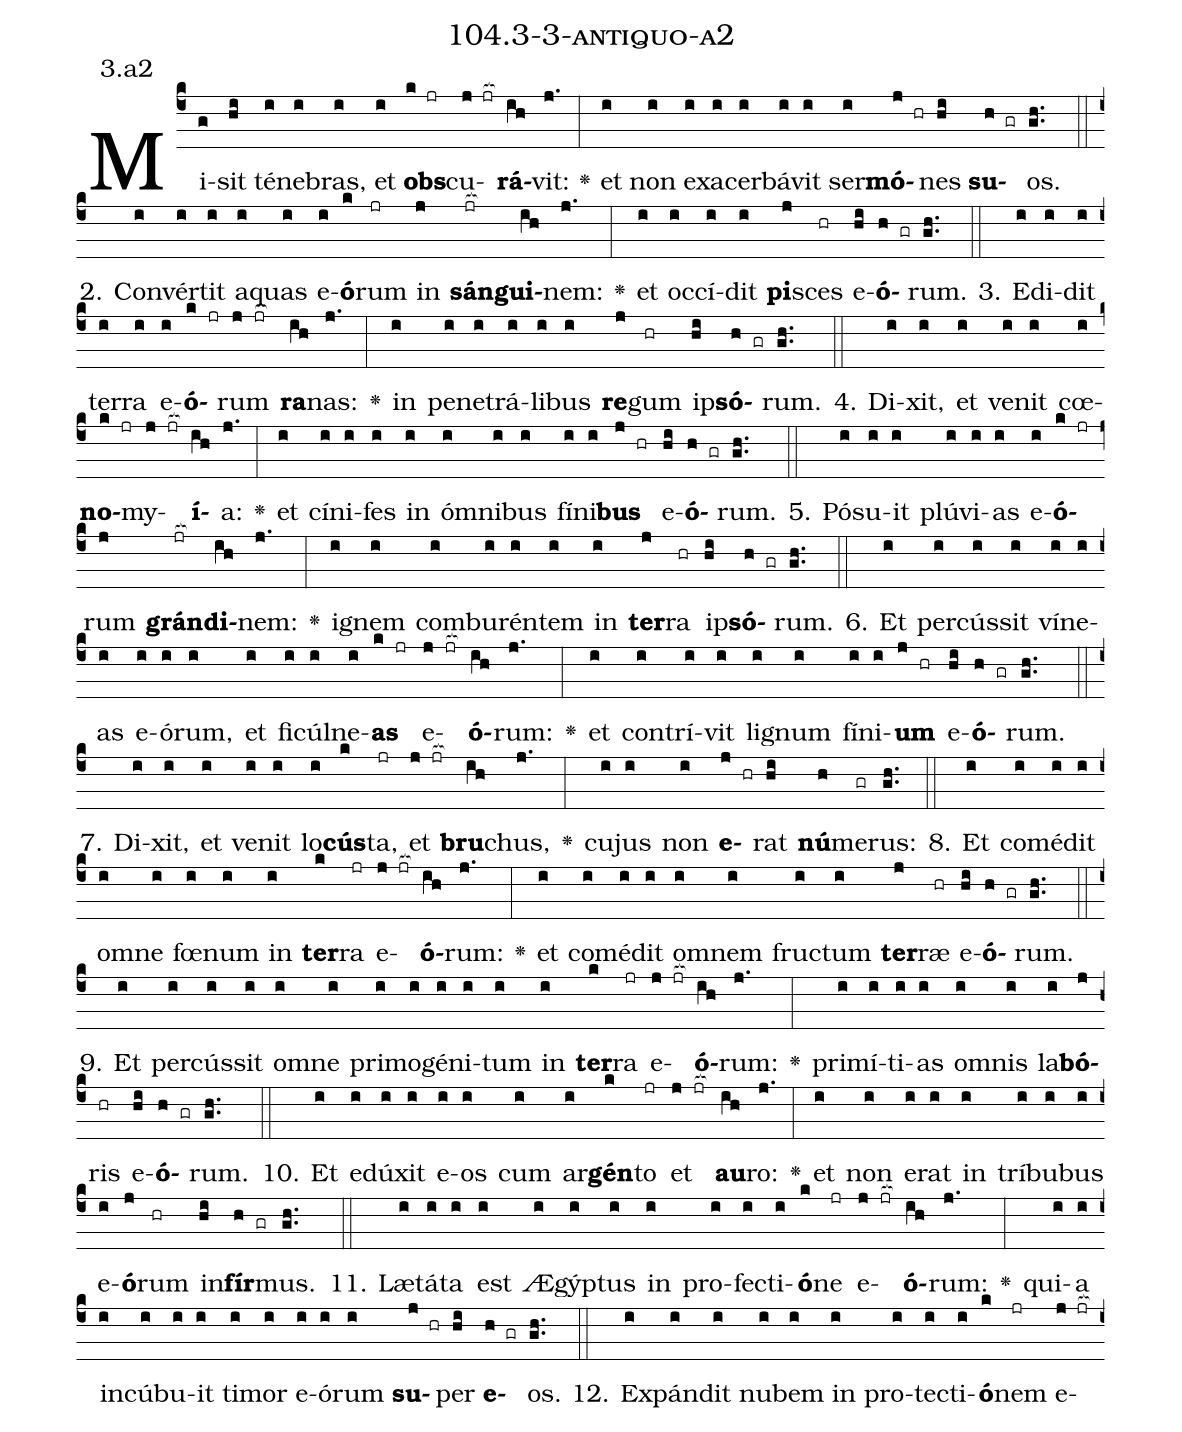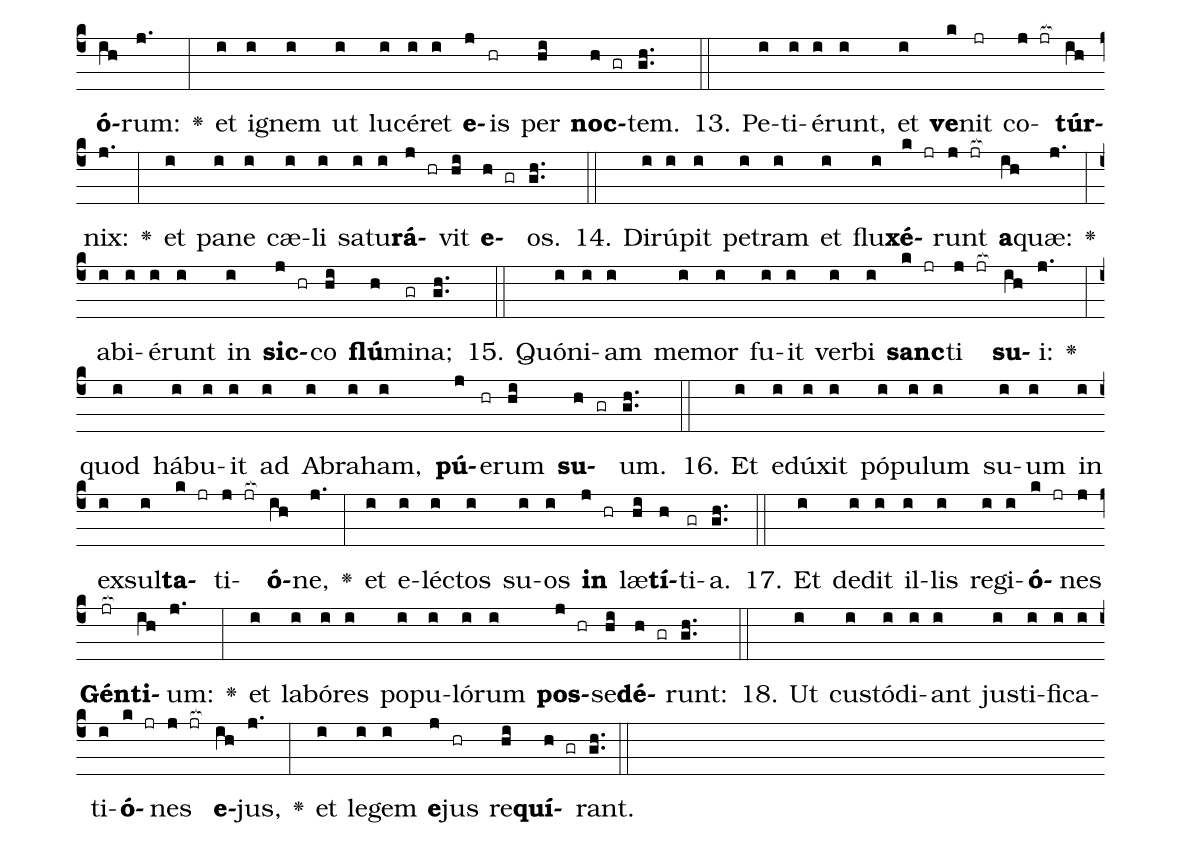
name: 104.3-3-antiquo-a2;
annotation: 3.a2;
%%
(c4)Mi(g)sit(hi) té(i)ne(i)bras,(i) et(i) <b>obs</b>(k jr)cu(j jr[ocb:1{])<b>rá</b>(ih[ocb:0}])vit:(j.) <v>\greheightstar</v>(:) et(i) non(i) ex(i)a(i)cer(i)bá(i)vit(i) ser(i)<b>mó</b>(j hr)nes(hi) <b>su</b>(h gr)os.(gh..) (::)
2. Con(i)vér(i)tit(i) a(i)quas(i) e(i)<b>ó</b>(k)rum(jr) in(j) <b>sán</b>(jr[ocb:1{])<b>gui</b>(ih[ocb:0}])nem:(j.) <v>\greheightstar</v>(:) et(i) oc(i)cí(i)dit(i) <b>pi</b>(j)sces(hr) e(hi)<b>ó</b>(h gr)rum.(gh..) (::)
3. E(i)di(i)dit(i) ter(i)ra(i) e(i)<b>ó</b>(k jr)rum(j jr[ocb:1{]) <b>ra</b>(ih[ocb:0}])nas:(j.) <v>\greheightstar</v>(:) in(i) pe(i)ne(i)trá(i)li(i)bus(i) <b>re</b>(j)gum(hr) ip(hi)<b>só</b>(h gr)rum.(gh..) (::)
4. Di(i)xit,(i) et(i) ve(i)nit(i) cœ(i)<b>no</b>(k jr)my(j jr[ocb:1{])<b>í</b>(ih[ocb:0}])a:(j.) <v>\greheightstar</v>(:) et(i) cí(i)ni(i)fes(i) in(i) óm(i)ni(i)bus(i) fí(i)ni(i)<b>bus</b>(j hr) e(hi)<b>ó</b>(h gr)rum.(gh..) (::)
5. Pó(i)su(i)it(i) plú(i)vi(i)as(i) e(i)<b>ó</b>(k jr)rum(j) <b>grán</b>(jr[ocb:1{])<b>di</b>(ih[ocb:0}])nem:(j.) <v>\greheightstar</v>(:) i(i)gnem(i) com(i)bu(i)rén(i)tem(i) in(i) <b>ter</b>(j)ra(hr) ip(hi)<b>só</b>(h gr)rum.(gh..) (::)
6. Et(i) per(i)cús(i)sit(i) ví(i)ne(i)as(i) e(i)ó(i)rum,(i) et(i) fi(i)cúl(i)ne(i)<b>as</b>(k jr) e(j jr[ocb:1{])<b>ó</b>(ih[ocb:0}])rum:(j.) <v>\greheightstar</v>(:) et(i) con(i)trí(i)vit(i) li(i)gnum(i) fí(i)ni(i)<b>um</b>(j hr) e(hi)<b>ó</b>(h gr)rum.(gh..) (::)
7. Di(i)xit,(i) et(i) ve(i)nit(i) lo(i)<b>cús</b>(k)ta,(jr) et(j jr[ocb:1{]) <b>bru</b>(ih[ocb:0}])chus,(j.) <v>\greheightstar</v>(:) cu(i)jus(i) non(i) <b>e</b>(j hr)rat(hi) <b>nú</b>(h)me(gr)rus:(gh..) (::)
8. Et(i) com(i)é(i)dit(i) om(i)ne(i) fœ(i)num(i) in(i) <b>ter</b>(k)ra(jr) e(j jr[ocb:1{])<b>ó</b>(ih[ocb:0}])rum:(j.) <v>\greheightstar</v>(:) et(i) com(i)é(i)dit(i) om(i)nem(i) fruc(i)tum(i) <b>ter</b>(j)ræ(hr) e(hi)<b>ó</b>(h gr)rum.(gh..) (::)
9. Et(i) per(i)cús(i)sit(i) om(i)ne(i) pri(i)mo(i)gé(i)ni(i)tum(i) in(i) <b>ter</b>(k)ra(jr) e(j jr[ocb:1{])<b>ó</b>(ih[ocb:0}])rum:(j.) <v>\greheightstar</v>(:) pri(i)mí(i)ti(i)as(i) om(i)nis(i) la(i)<b>bó</b>(j)ris(hr) e(hi)<b>ó</b>(h gr)rum.(gh..) (::)
10. Et(i) e(i)dú(i)xit(i) e(i)os(i) cum(i) ar(i)<b>gén</b>(k)to(jr) et(j jr[ocb:1{]) <b>au</b>(ih[ocb:0}])ro:(j.) <v>\greheightstar</v>(:) et(i) non(i) e(i)rat(i) in(i) trí(i)bu(i)bus(i) e(i)<b>ó</b>(j)rum(hr) in(hi)<b>fír</b>(h gr)mus.(gh..) (::)
11. Læ(i)tá(i)ta(i) est(i) Æ(i)gýp(i)tus(i) in(i) pro(i)fec(i)ti(i)<b>ó</b>(k)ne(jr) e(j jr[ocb:1{])<b>ó</b>(ih[ocb:0}])rum:(j.) <v>\greheightstar</v>(:) qui(i)a(i) in(i)cú(i)bu(i)it(i) ti(i)mor(i) e(i)ó(i)rum(i) <b>su</b>(j hr)per(hi) <b>e</b>(h gr)os.(gh..) (::)
12. Ex(i)pán(i)dit(i) nu(i)bem(i) in(i) pro(i)tec(i)ti(i)<b>ó</b>(k)nem(jr) e(j jr[ocb:1{])<b>ó</b>(ih[ocb:0}])rum:(j.) <v>\greheightstar</v>(:) et(i) i(i)gnem(i) ut(i) lu(i)cé(i)ret(i) <b>e</b>(j)is(hr) per(hi) <b>noc</b>(h gr)tem.(gh..) (::)
13. Pe(i)ti(i)é(i)runt,(i) et(i) <b>ve</b>(k)nit(jr) co(j jr[ocb:1{])<b>túr</b>(ih[ocb:0}])nix:(j.) <v>\greheightstar</v>(:) et(i) pa(i)ne(i) cæ(i)li(i) sa(i)tu(i)<b>rá</b>(j hr)vit(hi) <b>e</b>(h gr)os.(gh..) (::)
14. Di(i)rú(i)pit(i) pe(i)tram(i) et(i) flu(i)<b>xé</b>(k jr)runt(j jr[ocb:1{]) <b>a</b>(ih[ocb:0}])quæ:(j.) <v>\greheightstar</v>(:) ab(i)i(i)é(i)runt(i) in(i) <b>sic</b>(j hr)co(hi) <b>flú</b>(h)mi(gr)na;(gh..) (::)
15. Quón(i)i(i)am(i) me(i)mor(i) fu(i)it(i) ver(i)bi(i) <b>sanc</b>(k jr)ti(j jr[ocb:1{]) <b>su</b>(ih[ocb:0}])i:(j.) <v>\greheightstar</v>(:) quod(i) há(i)bu(i)it(i) ad(i) A(i)bra(i)ham,(i) <b>pú</b>(j)e(hr)rum(hi) <b>su</b>(h gr)um.(gh..) (::)
16. Et(i) e(i)dú(i)xit(i) pó(i)pu(i)lum(i) su(i)um(i) in(i) ex(i)sul(i)<b>ta</b>(k jr)ti(j jr[ocb:1{])<b>ó</b>(ih[ocb:0}])ne,(j.) <v>\greheightstar</v>(:) et(i) e(i)léc(i)tos(i) su(i)os(i) <b>in</b>(j hr) læ(hi)<b>tí</b>(h)ti(gr)a.(gh..) (::)
17. Et(i) de(i)dit(i) il(i)lis(i) re(i)gi(i)<b>ó</b>(k jr)nes(j) <b>Gén</b>(jr[ocb:1{])<b>ti</b>(ih[ocb:0}])um:(j.) <v>\greheightstar</v>(:) et(i) la(i)bó(i)res(i) po(i)pu(i)ló(i)rum(i) <b>pos</b>(j hr)se(hi)<b>dé</b>(h gr)runt:(gh..) (::)
18. Ut(i) cus(i)tó(i)di(i)ant(i) jus(i)ti(i)fi(i)ca(i)ti(i)<b>ó</b>(k jr)nes(j jr[ocb:1{]) <b>e</b>(ih[ocb:0}])jus,(j.) <v>\greheightstar</v>(:) et(i) le(i)gem(i) <b>e</b>(j)jus(hr) re(hi)<b>quí</b>(h gr)rant.(gh..) (::)
